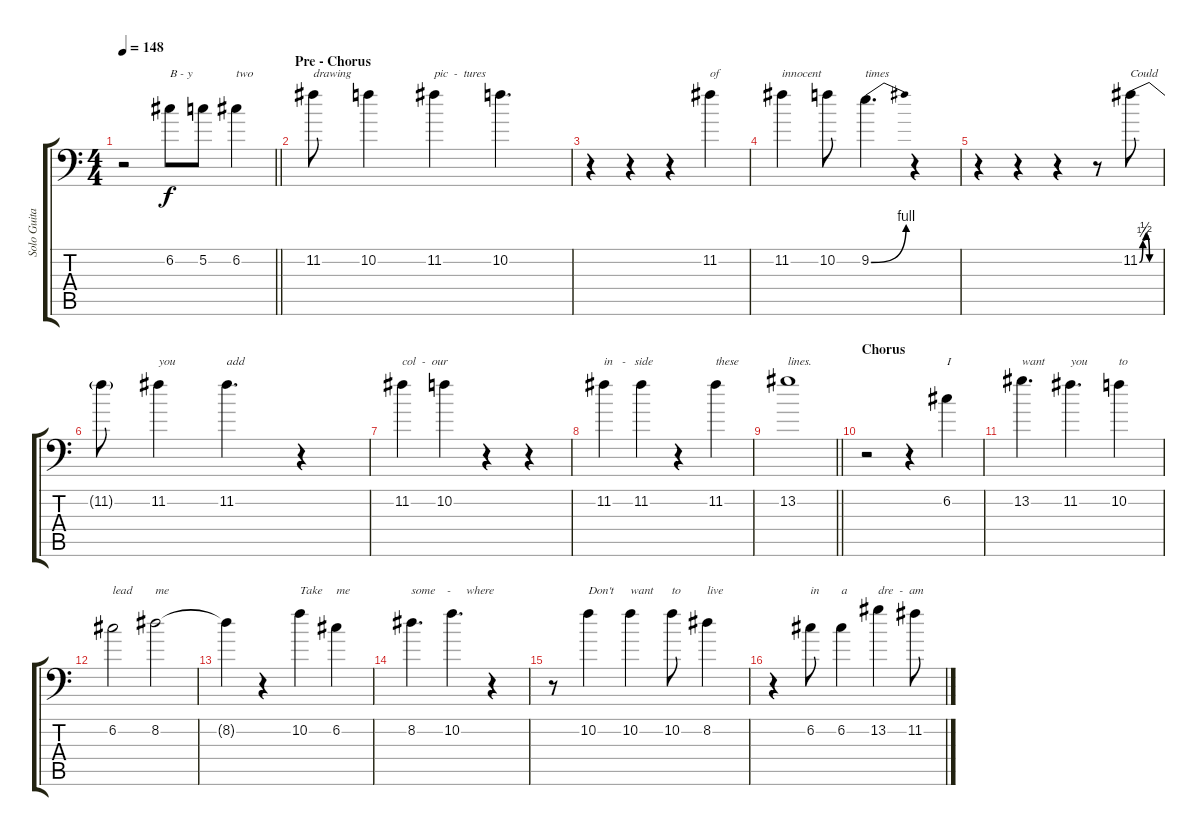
\track ("Solo Guitar and Voice" "Solo Guita") {instrument distortionguitar}
\staff {score tabs}
\tuning (C4 G3 Eb3 Bb2 F2 Bb1) {hide}
\ts (4 4)
\tempo 148
\clef f4
\barLineRight lightlight
\ks c
r.2{dy f} 6.2.8{txt "B - y"} 5.2.8 6.2.4{txt "two"} |
\section ("" "Pre - Chorus")
11.2.8{txt "drawing"} 10.2.4 11.2.4{txt "pic  -  tures"} 10.2.4{d} |
r.4 r.4 r.4 11.2.4{txt "of"} |
11.2.4{txt "innocent"} 10.2.8 9.2{be (bend 0 0 60 4)}.4{d txt "times"} r.4 |
r.4 r.4 r.4 r.8 11.2{be (custom 0 0 10 1 20 2 30 0 60 0)}.8{txt "Could"} |
11.2{t}.8 11.2.4{txt "you"} 11.2.4{d txt "add"} r.4 |
11.2.4{txt "col  -  our"} 10.2.4 r.4 r.4 |
11.2.4{txt "in   -   side"} 11.2.4 r.4 11.2.4{txt "these"} |
\barLineRight lightlight
13.2.1{txt "lines."} |
\section ("" "Chorus")
r.2 r.4 6.2.4{txt "I"} |
13.2.4{d txt "want"} 11.2.4{d txt "you"} 10.2.4{txt "to"} |
6.2.2{txt "lead"} 8.2.2{txt "me"} |
8.2{t}.4 r.4 10.2.4{txt "Take"} 6.2.4{txt "me"} |
8.2.4{d txt "some    -     where"} 10.2.4{d} r.4 |
r.8 10.2.4{txt "Don't"} 10.2.4{txt "want"} 10.2.8{txt "to"} 8.2.4{txt "live"} |
r.4 6.2.8{txt "in"} 6.2.4{txt "a"} 13.2.4{txt "dre  -  am"} 11.2.8
